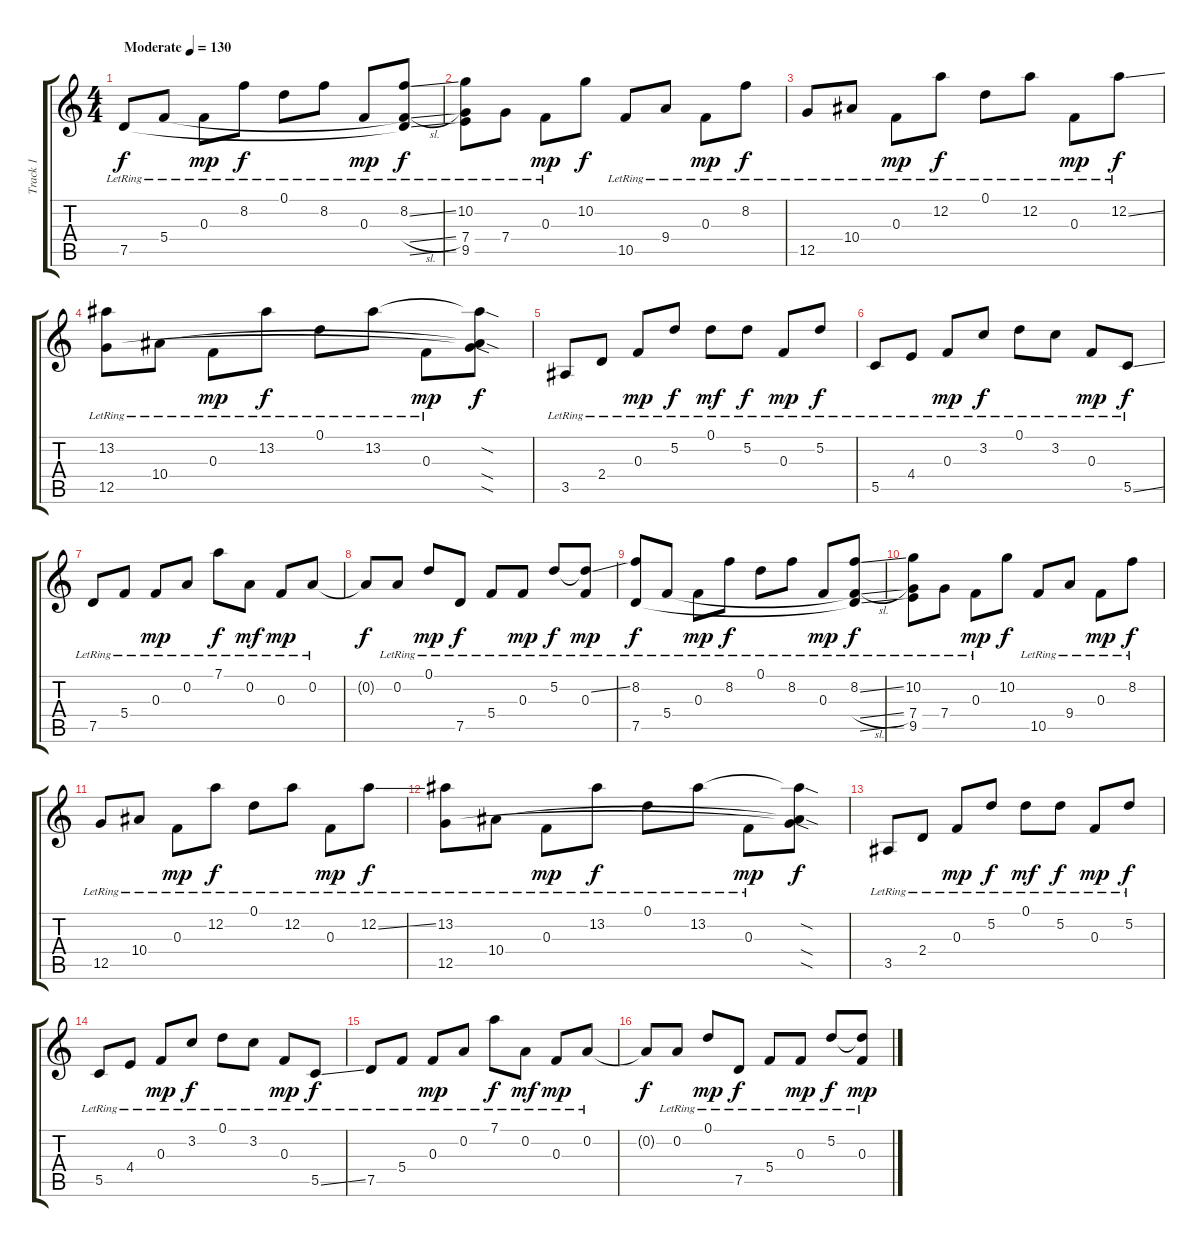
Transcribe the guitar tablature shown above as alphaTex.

\track ("Track 1" "Track 1") {instrument acousticguitarsteel}
\staff {score tabs}
\tuning (D4 A3 F3 C3 G2 C2) {hide}
\ts (4 4)
\tempo (130 "Moderate")
\clef g2
\ks c
7.5{lr}.8{dy f instrument acousticguitarsteel} 5.4{lr}.8 0.3{lr}.8{dy mp} 8.2{lr}.8{dy f} 0.1{lr}.8 8.2{lr}.8 0.3{lr}.8{dy mp} (8.2{ss lr} 5.4{sl t} 7.5{ss t}).8{dy f} |
(10.2{lr} 7.4{lr} 9.5{lr}).8 7.4{lr}.8 0.3{lr}.8{dy mp} 10.2.8{dy f} 10.5{lr}.8 9.4{lr}.8 0.3{lr}.8{dy mp} 8.2{lr}.8{dy f} |
12.5{lr}.8 10.4{lr}.8 0.3{lr}.8{dy mp} 12.2{lr}.8{dy f} 0.1{lr}.8 12.2{lr}.8 0.3{lr}.8{dy mp} 12.2{ss lr}.8{dy f} |
(13.2{lr} 12.5).8 10.4{lr}.8 0.3{lr}.8{dy mp} 13.2{lr}.8{dy f} 0.1{lr}.8 13.2{lr}.8 0.3{lr}.8{dy mp} (13.2{sod t} 10.4{sod t} 12.5{sod t}).8{dy f} |
3.5{lr}.8 2.4{lr}.8 0.3{lr}.8{dy mp} 5.2{lr}.8{dy f} 0.1{lr}.8{dy mf} 5.2{lr}.8{dy f} 0.3{lr}.8{dy mp} 5.2{lr}.8{dy f} |
5.5{lr}.8 4.4{lr}.8 0.3{lr}.8{dy mp} 3.2{lr}.8{dy f} 0.1{lr}.8 3.2{lr}.8 0.3{lr}.8{dy mp} 5.5{ss lr}.8{dy f} |
7.5{lr}.8 5.4{lr}.8 0.3{lr}.8{dy mp} 0.2{lr}.8 7.1{lr}.8{dy f} 0.2{lr}.8{dy mf} 0.3{lr}.8{dy mp} 0.2{lr}.8 |
0.2{t}.8{dy f} 0.2{lr}.8 0.1{lr}.8{dy mp} 7.5{lr}.8{dy f} 5.4{lr}.8 0.3{lr}.8{dy mp} 5.2{lr}.8{dy f} (5.2{ss t} 0.3{lr}).8{dy mp} |
(8.2 7.5{lr}).8{dy f} 5.4{lr}.8 0.3{lr}.8{dy mp} 8.2{lr}.8{dy f} 0.1{lr}.8 8.2{lr}.8 0.3{lr}.8{dy mp} (8.2{ss lr} 5.4{sl t} 7.5{ss t}).8{dy f} |
(10.2{lr} 7.4{lr} 9.5{lr}).8 7.4{lr}.8 0.3{lr}.8{dy mp} 10.2.8{dy f} 10.5{lr}.8 9.4{lr}.8 0.3{lr}.8{dy mp} 8.2{lr}.8{dy f} |
12.5{lr}.8 10.4{lr}.8 0.3{lr}.8{dy mp} 12.2{lr}.8{dy f} 0.1{lr}.8 12.2{lr}.8 0.3{lr}.8{dy mp} 12.2{ss lr}.8{dy f} |
(13.2{lr} 12.5).8 10.4{lr}.8 0.3{lr}.8{dy mp} 13.2{lr}.8{dy f} 0.1{lr}.8 13.2{lr}.8 0.3{lr}.8{dy mp} (13.2{sod t} 10.4{sod t} 12.5{sod t}).8{dy f} |
3.5{lr}.8 2.4{lr}.8 0.3{lr}.8{dy mp} 5.2{lr}.8{dy f} 0.1{lr}.8{dy mf} 5.2{lr}.8{dy f} 0.3{lr}.8{dy mp} 5.2{lr}.8{dy f} |
5.5{lr}.8 4.4{lr}.8 0.3{lr}.8{dy mp} 3.2{lr}.8{dy f} 0.1{lr}.8 3.2{lr}.8 0.3{lr}.8{dy mp} 5.5{ss lr}.8{dy f} |
7.5{lr}.8 5.4{lr}.8 0.3{lr}.8{dy mp} 0.2{lr}.8 7.1{lr}.8{dy f} 0.2{lr}.8{dy mf} 0.3{lr}.8{dy mp} 0.2{lr}.8 |
0.2{t}.8{dy f} 0.2{lr}.8 0.1{lr}.8{dy mp} 7.5{lr}.8{dy f} 5.4{lr}.8 0.3{lr}.8{dy mp} 5.2{lr}.8{dy f} (5.2{ss t} 0.3{lr}).8{dy mp}
